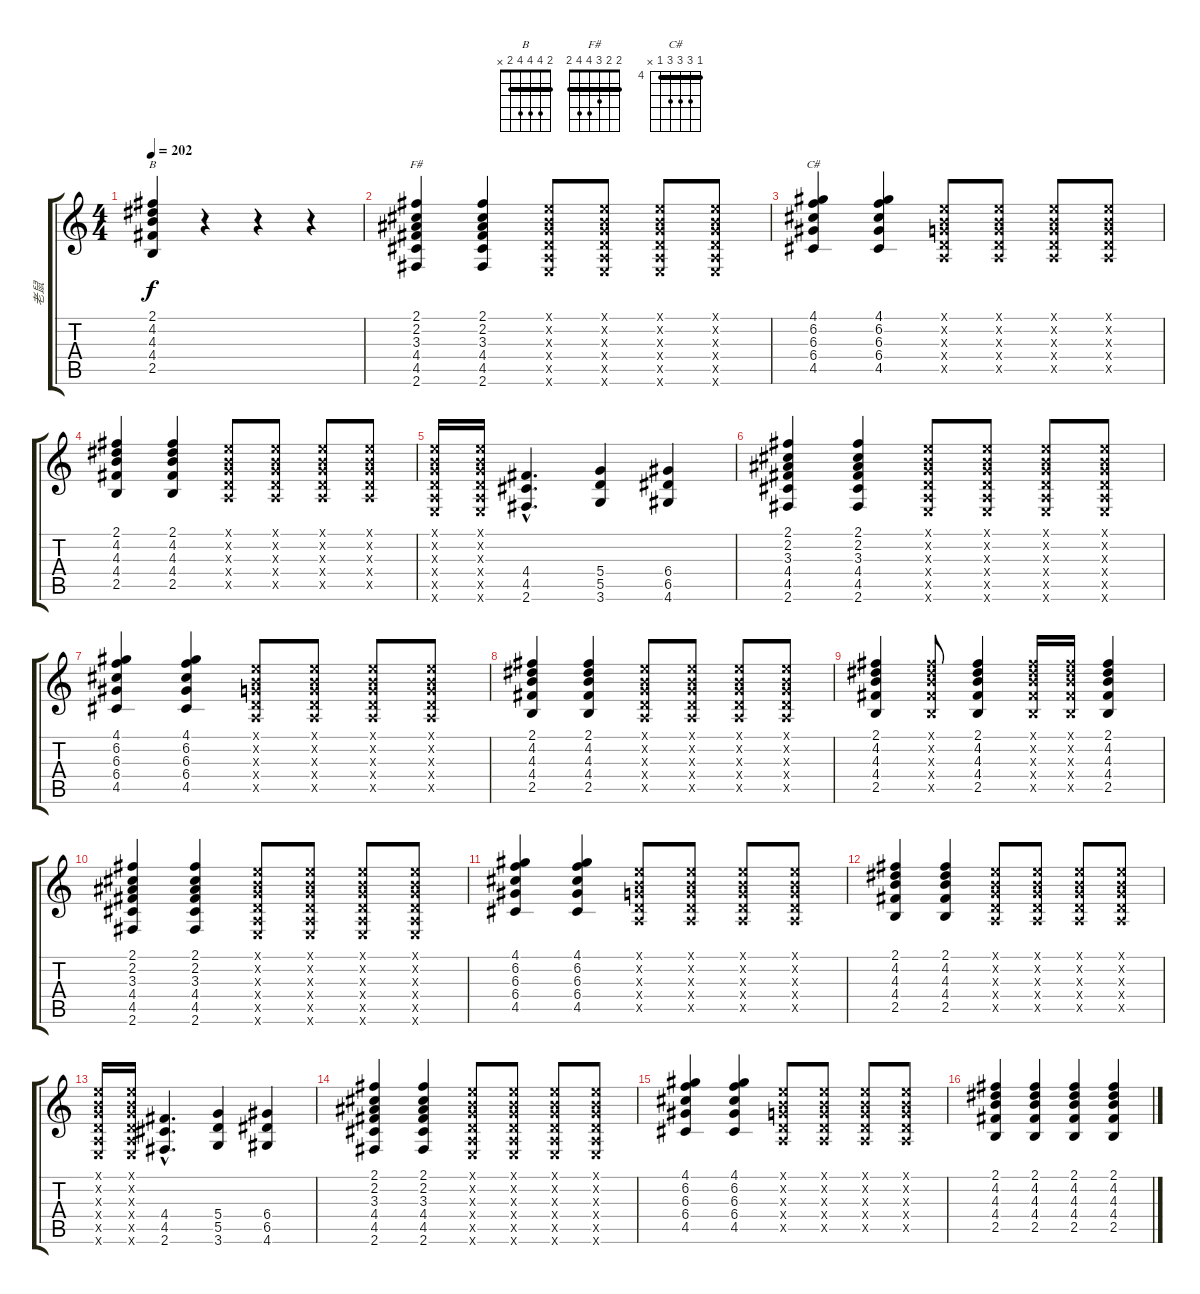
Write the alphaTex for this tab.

\track ("老鼠" "老鼠") {instrument distortionguitar}
\staff {score tabs}
\tuning (E4 B3 G3 D3 A2 E2) {hide}
\chord ("B" 2 4 4 4 2 x) {barre 2}
\chord ("F#" 2 2 3 4 4 2) {barre 2}
\chord ("C#" 4 6 6 6 4 x) {firstfret 4 barre 4}
\ts (4 4)
\tempo 202
\clef g2
\ks c
(2.1 4.2 4.3 4.4 2.5).4{ch "B" dy f} r.4 r.4 r.4 |
(2.1 2.2 3.3 4.4 4.5 2.6).4{ch "F#"} (2.1 2.2 3.3 4.4 4.5 2.6).4 (0.1{x} 0.2{x} 0.3{x} 0.4{x} 0.5{x} 0.6{x}).8 (0.1{x} 0.2{x} 0.3{x} 0.4{x} 0.5{x} 0.6{x}).8 (0.1{x} 0.2{x} 0.3{x} 0.4{x} 0.5{x} 0.6{x}).8 (0.1{x} 0.2{x} 0.3{x} 0.4{x} 0.5{x} 0.6{x}).8 |
(4.1 6.2 6.3 6.4 4.5).4{ch "C#"} (4.1 6.2 6.3 6.4 4.5).4 (0.1{x} 0.2{x} 0.3{x} 0.4{x} 0.5{x}).8 (0.1{x} 0.2{x} 0.3{x} 0.4{x} 0.5{x}).8 (0.1{x} 0.2{x} 0.3{x} 0.4{x} 0.5{x}).8 (0.1{x} 0.2{x} 0.3{x} 0.4{x} 0.5{x}).8 |
(2.1 4.2 4.3 4.4 2.5).4 (2.1 4.2 4.3 4.4 2.5).4 (0.1{x} 0.2{x} 0.3{x} 0.4{x} 0.5{x}).8 (0.1{x} 0.2{x} 0.3{x} 0.4{x} 0.5{x}).8 (0.1{x} 0.2{x} 0.3{x} 0.4{x} 0.5{x}).8 (0.1{x} 0.2{x} 0.3{x} 0.4{x} 0.5{x}).8 |
(0.1{x} 0.2{x} 0.3{x} 0.4{x} 0.5{x} 0.6{x}).16 (0.1{x} 0.2{x} 0.3{x} 0.4{x} 0.5{x} 0.6{x}).16 (4.4{hac} 4.5{hac} 2.6{hac}).4{d} (5.4 5.5 3.6).4 (6.4 6.5 4.6).4 |
(2.1 2.2 3.3 4.4 4.5 2.6).4 (2.1 2.2 3.3 4.4 4.5 2.6).4 (0.1{x} 0.2{x} 0.3{x} 0.4{x} 0.5{x} 0.6{x}).8 (0.1{x} 0.2{x} 0.3{x} 0.4{x} 0.5{x} 0.6{x}).8 (0.1{x} 0.2{x} 0.3{x} 0.4{x} 0.5{x} 0.6{x}).8 (0.1{x} 0.2{x} 0.3{x} 0.4{x} 0.5{x} 0.6{x}).8 |
(4.1 6.2 6.3 6.4 4.5).4 (4.1 6.2 6.3 6.4 4.5).4 (0.1{x} 0.2{x} 0.3{x} 0.4{x} 0.5{x}).8 (0.1{x} 0.2{x} 0.3{x} 0.4{x} 0.5{x}).8 (0.1{x} 0.2{x} 0.3{x} 0.4{x} 0.5{x}).8 (0.1{x} 0.2{x} 0.3{x} 0.4{x} 0.5{x}).8 |
(2.1 4.2 4.3 4.4 2.5).4 (2.1 4.2 4.3 4.4 2.5).4 (0.1{x} 0.2{x} 0.3{x} 0.4{x} 0.5{x}).8 (0.1{x} 0.2{x} 0.3{x} 0.4{x} 0.5{x}).8 (0.1{x} 0.2{x} 0.3{x} 0.4{x} 0.5{x}).8 (0.1{x} 0.2{x} 0.3{x} 0.4{x} 0.5{x}).8 |
(2.1 4.2 4.3 4.4 2.5).4 (2.1{x} 4.2{x} 4.3{x} 4.4{x} 2.5{x}).8 (2.1 4.2 4.3 4.4 2.5).4 (2.1{x} 4.2{x} 4.3{x} 4.4{x} 2.5{x}).16 (2.1{x} 4.2{x} 4.3{x} 4.4{x} 2.5{x}).16 (2.1 4.2 4.3 4.4 2.5).4 |
(2.1 2.2 3.3 4.4 4.5 2.6).4 (2.1 2.2 3.3 4.4 4.5 2.6).4 (0.1{x} 0.2{x} 0.3{x} 0.4{x} 0.5{x} 0.6{x}).8 (0.1{x} 0.2{x} 0.3{x} 0.4{x} 0.5{x} 0.6{x}).8 (0.1{x} 0.2{x} 0.3{x} 0.4{x} 0.5{x} 0.6{x}).8 (0.1{x} 0.2{x} 0.3{x} 0.4{x} 0.5{x} 0.6{x}).8 |
(4.1 6.2 6.3 6.4 4.5).4 (4.1 6.2 6.3 6.4 4.5).4 (0.1{x} 0.2{x} 0.3{x} 0.4{x} 0.5{x}).8 (0.1{x} 0.2{x} 0.3{x} 0.4{x} 0.5{x}).8 (0.1{x} 0.2{x} 0.3{x} 0.4{x} 0.5{x}).8 (0.1{x} 0.2{x} 0.3{x} 0.4{x} 0.5{x}).8 |
(2.1 4.2 4.3 4.4 2.5).4 (2.1 4.2 4.3 4.4 2.5).4 (0.1{x} 0.2{x} 0.3{x} 0.4{x} 0.5{x}).8 (0.1{x} 0.2{x} 0.3{x} 0.4{x} 0.5{x}).8 (0.1{x} 0.2{x} 0.3{x} 0.4{x} 0.5{x}).8 (0.1{x} 0.2{x} 0.3{x} 0.4{x} 0.5{x}).8 |
(0.1{x} 0.2{x} 0.3{x} 0.4{x} 0.5{x} 0.6{x}).16 (0.1{x} 0.2{x} 0.3{x} 0.4{x} 0.5{x} 0.6{x}).16 (4.4{hac} 4.5{hac} 2.6{hac}).4{d} (5.4 5.5 3.6).4 (6.4 6.5 4.6).4 |
(2.1 2.2 3.3 4.4 4.5 2.6).4 (2.1 2.2 3.3 4.4 4.5 2.6).4 (0.1{x} 0.2{x} 0.3{x} 0.4{x} 0.5{x} 0.6{x}).8 (0.1{x} 0.2{x} 0.3{x} 0.4{x} 0.5{x} 0.6{x}).8 (0.1{x} 0.2{x} 0.3{x} 0.4{x} 0.5{x} 0.6{x}).8 (0.1{x} 0.2{x} 0.3{x} 0.4{x} 0.5{x} 0.6{x}).8 |
(4.1 6.2 6.3 6.4 4.5).4 (4.1 6.2 6.3 6.4 4.5).4 (0.1{x} 0.2{x} 0.3{x} 0.4{x} 0.5{x}).8 (0.1{x} 0.2{x} 0.3{x} 0.4{x} 0.5{x}).8 (0.1{x} 0.2{x} 0.3{x} 0.4{x} 0.5{x}).8 (0.1{x} 0.2{x} 0.3{x} 0.4{x} 0.5{x}).8 |
(2.1 4.2 4.3 4.4 2.5).4 (2.1 4.2 4.3 4.4 2.5).4 (2.1 4.2 4.3 4.4 2.5).4 (2.1 4.2 4.3 4.4 2.5).4
